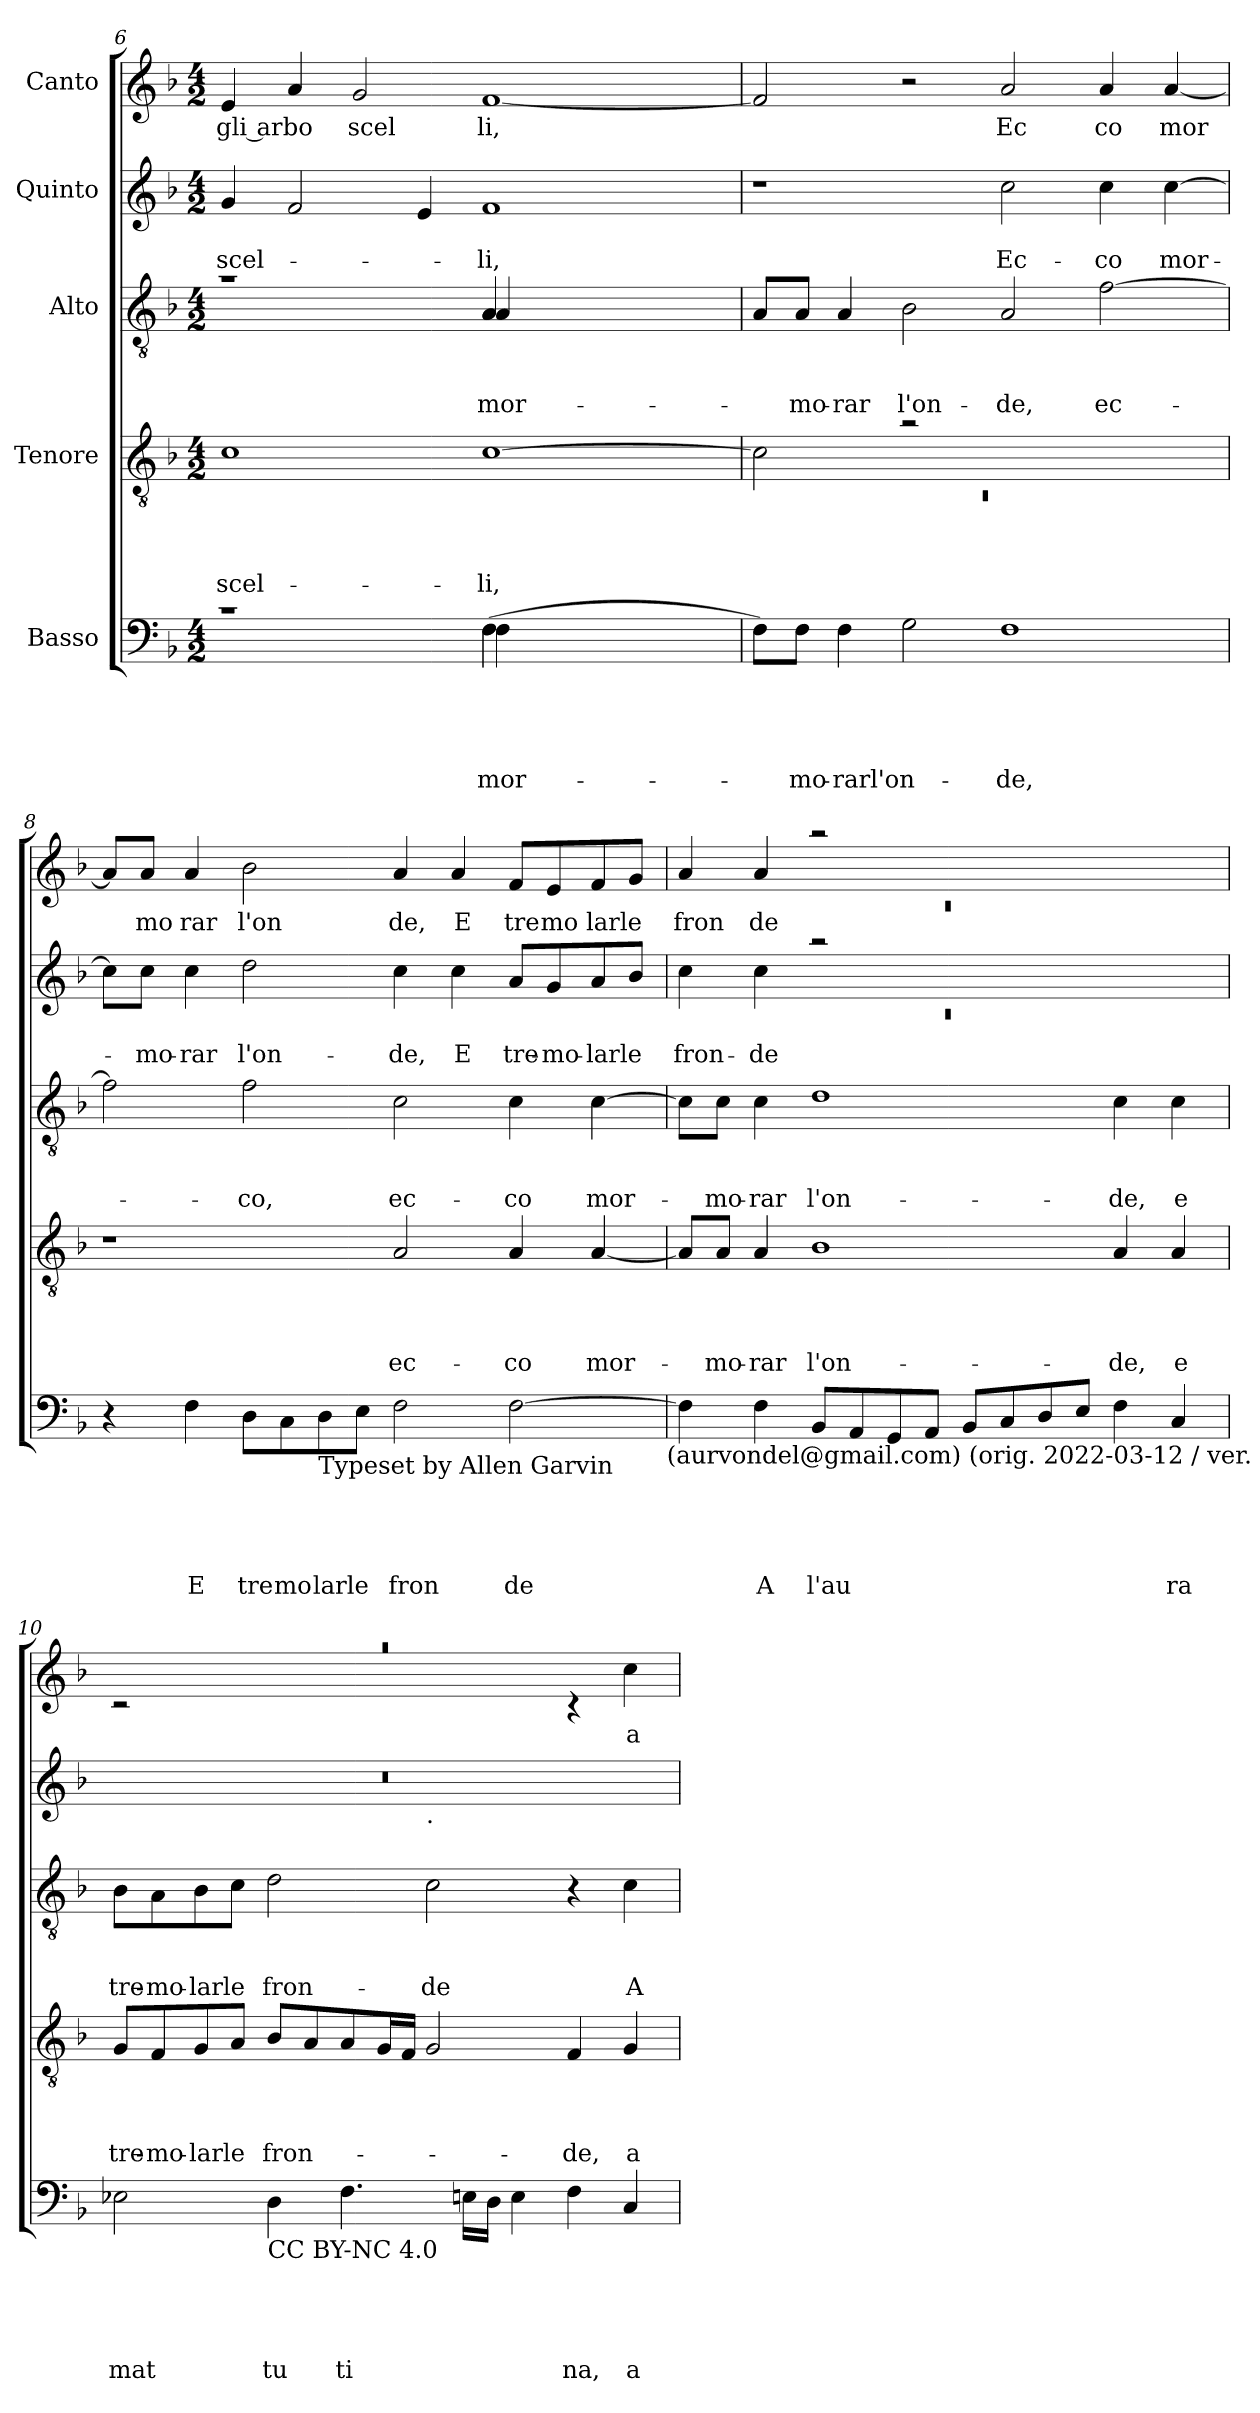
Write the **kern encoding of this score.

**kern	**text	**text	**text	**text	**text	**kern	**text	**text	**text	**text	**kern	**text	**text	**text	**kern	**text	**text	**kern	**text
*part5	*part5	*part5	*part5	*part5	*part5	*part4	*part4	*part4	*part4	*part4	*part3	*part3	*part3	*part3	*part2	*part2	*part2	*part1	*part1
*staff5	*staff5	*staff5	*staff5	*staff5	*staff5	*staff4	*staff4	*staff4	*staff4	*staff4	*staff3	*staff3	*staff3	*staff3	*staff2	*staff2	*staff2	*staff1	*staff1
*I"Basso	*	*	*	*	*	*I"Tenore	*	*	*	*	*I"Alto	*	*	*	*I"Quinto	*	*	*I"Canto	*
*clefF4	*	*	*	*	*	*clefGv2	*	*	*	*	*clefGv2	*	*	*	*clefG2	*	*	*clefG2	*
*k[b-]	*	*	*	*	*	*k[b-]	*	*	*	*	*k[b-]	*	*	*	*k[b-]	*	*	*k[b-]	*
*F:	*	*	*	*	*	*F:	*	*	*	*	*F:	*	*	*	*F:	*	*	*F:	*
*M4/2	*	*	*	*	*	*M4/2	*	*	*	*	*M4/2	*	*	*	*M4/2	*	*	*M4/2	*
=6	=6	=6	=6	=6	=6	=6	=6	=6	=6	=6	=6	=6	=6	=6	=6	=6	=6	=6	=6
*^	*	*	*	*	*	*	*	*	*	*	*	*	*	*	*	*	*	*	*
*	*^	*	*	*	*	*	*	*	*	*	*	*	*	*	*	*	*	*	*	*
!	!	!	!	!	!	!	!	!	!	!	!	!LO:LY:b	!	!	!	!	!	!	!LO:LY:b	!	!LO:LY:b:rj
*	*	*	*	*	*	*	*	*	*	*	*	*	*^	*	*	*	*	*	*	*	*
*	*	*	*	*	*	*	*	*	*	*	*	*	*	*^	*	*	*	*	*	*	*	*
1rc	1ryy	1ryy	.	.	.	.	.	1c	.	.	.	-scel-	1ra	1ryy	1ryy	.	.	.	4g/	.	-scel-	4e/	gli ar
!	!	!	!	!	!	!	!	!	!	!	!	!	!	!	!	!	!	!	!	!	!	!	!LO:LY:b
.	.	.	.	.	.	.	.	.	.	.	.	.	.	.	.	.	.	.	2f/	.	.	4a/	bo
!	!	!	!	!	!	!	!	!	!	!	!	!	!	!	!	!	!	!	!	!	!	!	!LO:LY:b
.	.	.	.	.	.	.	.	.	.	.	.	.	.	.	.	.	.	.	.	.	.	2g/	scel
.	.	.	.	.	.	.	.	.	.	.	.	.	.	.	.	.	.	.	4e/	.	.	.	.
!	!	!	!	!	!	!	!LO:LY:b	!	!	!	!	!	!	!	!	!	!	!	!	!	!	!	!
!	!	!	!	!	!	!	!LO:LY:b	!	!	!	!	!	!	!	!	!	!	!	!	!	!	!	!
!	!	!	!	!	!	!	!LO:LY:b	!	!	!	!	!LO:LY:b	!	!	!	!	!	!LO:LY:b	!	!	!	!	!
!	!	!	!	!	!	!	!	!	!	!	!	!	!	!	!	!	!	!LO:LY:b	!	!	!	!	!
!	!	!	!	!	!	!	!	!	!	!	!	!	!	!	!	!	!	!LO:LY:b	!	!	!LO:LY:b	!	!LO:LY:b
2F\	4F\	(>4F\	.	.	.	.	mor-	[>1c	.	.	.	-li,	2A/	4A/	4A/	.	.	mor-	1f	.	-li,	[<1f	li,
.	2ryy	2ryy	.	.	.	.	.	.	.	.	.	.	.	2ryy	2ryy	.	.	.	.	.	.	.	.
2ryy	.	.	.	.	.	.	.	.	.	.	.	.	2ryy	.	.	.	.	.	.	.	.	.	.
.	4ryy	4ryy	.	.	.	.	.	.	.	.	.	.	.	4ryy	4ryy	.	.	.	.	.	.	.	.
=7	=7	=7	=7	=7	=7	=7	=7	=7	=7	=7	=7	=7	=7	=7	=7	=7	=7	=7	=7	=7	=7	=7	=7
*	*	*	*	*	*	*	*	*^	*	*	*	*	*	*	*	*	*	*	*	*	*	*	*
!	!	!	!	!	!	!	!	!	!LO:N:vis=1	!	!	!	!	!	!	!	!	!	!	!	!	!	!	!
*v	*v	*v	*	*	*	*	*	*	*	*	*	*	*	*v	*v	*v	*	*	*	*	*	*	*	*
8F\L)	.	.	.	.	.	2c\]	0rC	.	.	.	.	8A/L	.	.	.	1r	.	.	2f/]	.
!	!	!	!	!	!LO:LY:b	!	!	!	!	!	!	!	!	!	!LO:LY:b	!	!	!	!	!
8F\J	.	.	.	.	-mo-	.	.	.	.	.	.	8A/J	.	.	-mo-	.	.	.	.	.
!	!	!	!	!	!LO:LY:b	!	!	!	!	!	!	!	!	!	!LO:LY:b	!	!	!	!	!
4F\	.	.	.	.	-rarl'on-	.	.	.	.	.	.	4A/	.	.	-rar	.	.	.	.	.
!	!	!	!	!	!	!	!	!	!	!	!	!	!	!	!LO:LY:b	!	!	!	!	!
2G\	.	.	.	.	.	2ra	.	.	.	.	.	2B-\	.	.	l'on-	.	.	.	2r	.
!	!	!	!	!	!LO:LY:b	!	!	!	!	!	!	!	!	!	!LO:LY:b	!	!	!LO:LY:b	!	!LO:LY:b
1F	.	.	.	.	-de,	1ryy	.	.	.	.	.	2A/	.	.	-de,	2cc\	.	Ec-	2a/	Ec
!	!	!	!	!	!	!	!	!	!	!	!	!	!	!	!LO:LY:b	!	!	!LO:LY:b	!	!LO:LY:b
.	.	.	.	.	.	.	.	.	.	.	.	[<2f\	.	.	ec-	4cc\	.	-co	4a/	co
!	!	!	!	!	!	!	!	!	!	!	!	!	!	!	!	!	!	!LO:LY:b	!	!LO:LY:b
.	.	.	.	.	.	.	.	.	.	.	.	.	.	.	.	[<4cc\	.	mor-	[<4a/	mor
*	*	*	*	*	*	*v	*v	*	*	*	*	*	*	*	*	*	*	*	*	*
!!LO:LB:g=z
=8	=8	=8	=8	=8	=8	=8	=8	=8	=8	=8	=8	=8	=8	=8	=8	=8	=8	=8	=8
4r	.	.	.	.	.	1r	.	.	.	.	2f\]	.	.	.	8cc\L]	.	.	8a/L]	.
!	!	!	!	!	!	!	!	!	!	!	!	!	!	!	!	!	!LO:LY:b	!	!LO:LY:b
.	.	.	.	.	.	.	.	.	.	.	.	.	.	.	8cc\J	.	-mo-	8a/J	mo
!	!	!	!	!	!LO:LY:b	!	!	!	!	!	!	!	!	!	!	!	!LO:LY:b	!	!LO:LY:b
4F\	.	.	.	.	E	.	.	.	.	.	.	.	.	.	4cc\	.	-rar	4a/	rar
!	!	!	!	!	!LO:LY:b	!	!	!	!	!	!	!	!	!LO:LY:b	!	!	!LO:LY:b	!	!LO:LY:b
8D\L	.	.	.	.	tre	.	.	.	.	.	2f\	.	.	-co,	2dd\	.	l'on-	2b-\	l'on
!	!	!	!	!	!LO:LY:b	!	!	!	!	!	!	!	!	!	!	!	!	!	!
8C\	.	.	.	.	mo	.	.	.	.	.	.	.	.	.	.	.	.	.	.
!LO:TX:b:t=Typeset by Allen Garvin	!	!	!	!	!	!	!	!	!	!	!	!	!	!	!	!	!	!	!
!	!	!	!	!	!LO:LY:b	!	!	!	!	!	!	!	!	!	!	!	!	!	!
8D\	.	.	.	.	larle	.	.	.	.	.	.	.	.	.	.	.	.	.	.
8E\J	.	.	.	.	.	.	.	.	.	.	.	.	.	.	.	.	.	.	.
!	!	!	!	!	!LO:LY:b	!	!	!	!	!LO:LY:b	!	!	!	!LO:LY:b	!	!	!LO:LY:b	!	!LO:LY:b
2F\	.	.	.	.	fron	2A/	.	.	.	ec-	2c\	.	.	ec-	4cc\	.	-de,	4a/	de,
!	!	!	!	!	!	!	!	!	!	!	!	!	!	!	!	!	!LO:LY:b	!	!LO:LY:b
.	.	.	.	.	.	.	.	.	.	.	.	.	.	.	4cc\	.	E	4a/	E
!	!	!	!	!	!LO:LY:b	!	!	!	!	!LO:LY:b	!	!	!	!LO:LY:b	!	!	!LO:LY:b	!	!LO:LY:b
[>2F\	.	.	.	.	de	4A/	.	.	.	-co	4c\	.	.	-co	8a/L	.	tre-	8f/L	tre
!	!	!	!	!	!	!	!	!	!	!	!	!	!	!	!	!	!LO:LY:b	!	!LO:LY:b
.	.	.	.	.	.	.	.	.	.	.	.	.	.	.	8g/	.	-mo-	8e/	mo
!	!	!	!	!	!	!	!	!	!	!LO:LY:b	!	!	!	!LO:LY:b	!	!	!LO:LY:b	!	!LO:LY:b
.	.	.	.	.	.	[<4A/	.	.	.	mor-	[>4c\	.	.	mor-	8a/	.	-larle	8f/	larle
.	.	.	.	.	.	.	.	.	.	.	.	.	.	.	8b-/J	.	.	8g/J	.
!LO:TX:b:t=(aurvondel@gmail.com) (orig. 2022-03-12 / ver. 2022-03-12)	!	!	!	!	!	!	!	!	!	!	!	!	!	!	!	!	!	!	!
=9	=9	=9	=9	=9	=9	=9	=9	=9	=9	=9	=9	=9	=9	=9	=9	=9	=9	=9	=9
*	*	*	*	*	*	*	*	*	*	*	*	*	*	*	*^	*	*	*^	*
!	!	!	!	!	!	!	!	!	!	!	!	!	!	!	!	!LO:N:vis=1	!	!LO:LY:b	!	!LO:N:vis=1	!LO:LY:b
4F\]	.	.	.	.	.	8A/L]	.	.	.	.	8c\L]	.	.	.	4cc\	0rc	.	fron-	4a/	0rc	fron
!	!	!	!	!	!	!	!	!	!	!LO:LY:b	!	!	!	!LO:LY:b	!	!	!	!	!	!	!
.	.	.	.	.	.	8A/J	.	.	.	-mo-	8c\J	.	.	-mo-	.	.	.	.	.	.	.
!	!	!	!	!	!LO:LY:b	!	!	!	!	!LO:LY:b	!	!	!	!LO:LY:b	!	!	!	!LO:LY:b	!	!	!LO:LY:b
4F\	.	.	.	.	A	4A/	.	.	.	-rar	4c\	.	.	-rar	4cc\	.	.	-de	4a/	.	de
!	!	!	!	!	!LO:LY:b	!	!	!	!	!LO:LY:b	!	!	!	!LO:LY:b	!	!	!	!	!	!	!
8BB-/L	.	.	.	.	l'au	1B-	.	.	.	l'on-	1d	.	.	l'on-	2raa	.	.	.	2raa	.	.
8AA/	.	.	.	.	.	.	.	.	.	.	.	.	.	.	.	.	.	.	.	.	.
8GG/	.	.	.	.	.	.	.	.	.	.	.	.	.	.	.	.	.	.	.	.	.
8AA/J	.	.	.	.	.	.	.	.	.	.	.	.	.	.	.	.	.	.	.	.	.
8BB-/L	.	.	.	.	.	.	.	.	.	.	.	.	.	.	1ryy	.	.	.	1ryy	.	.
8C/	.	.	.	.	.	.	.	.	.	.	.	.	.	.	.	.	.	.	.	.	.
8D/	.	.	.	.	.	.	.	.	.	.	.	.	.	.	.	.	.	.	.	.	.
8E/J	.	.	.	.	.	.	.	.	.	.	.	.	.	.	.	.	.	.	.	.	.
!	!	!	!	!	!	!	!	!	!	!LO:LY:b	!	!	!	!LO:LY:b	!	!	!	!	!	!	!
4F\	.	.	.	.	.	4A/	.	.	.	-de,	4c\	.	.	-de,	.	.	.	.	.	.	.
!	!	!	!	!	!LO:LY:b	!	!	!	!	!LO:LY:b	!	!	!	!LO:LY:b	!	!	!	!	!	!	!
4C/	.	.	.	.	ra	4A/	.	.	.	e	4c\	.	.	e	.	.	.	.	.	.	.
=10	=10	=10	=10	=10	=10	=10	=10	=10	=10	=10	=10	=10	=10	=10	=10	=10	=10	=10	=10	=10	=10
!	!	!	!	!	!LO:LY:b	!	!	!	!	!LO:LY:b	!	!	!	!LO:LY:b	!	!	!	!	!LO:N:vis=1	!	!
2E-X\	.	.	.	.	mat	8G/L	.	.	.	tre-	8B-\L	.	.	tre-	0r	1ryy	.	.	0raa	2rc	.
!	!	!	!	!	!	!	!	!	!	!LO:LY:b	!	!	!	!LO:LY:b	!	!	!	!	!	!	!
.	.	.	.	.	.	8F/	.	.	.	-mo-	8A\	.	.	-mo-	.	.	.	.	.	.	.
!	!	!	!	!	!	!	!	!	!	!LO:LY:b	!	!	!	!LO:LY:b	!	!	!	!	!	!	!
.	.	.	.	.	.	8G/	.	.	.	-larle	8B-\	.	.	-larle	.	.	.	.	.	.	.
.	.	.	.	.	.	8A/J	.	.	.	.	8c\J	.	.	.	.	.	.	.	.	.	.
!LO:TX:b:t=CC BY-NC 4.0	!	!	!	!	!	!	!	!	!	!	!	!	!	!	!	!	!	!	!	!	!
!	!	!	!	!	!LO:LY:b	!	!	!	!	!LO:LY:b	!	!	!	!LO:LY:b	!	!	!	!	!	!	!
4D\	.	.	.	.	tu	8B-/L	.	.	.	fron-	2d\	.	.	fron-	.	.	.	.	.	1ryy	.
.	.	.	.	.	.	8A/	.	.	.	.	.	.	.	.	.	.	.	.	.	.	.
!	!	!	!	!	!LO:LY:b	!	!	!	!	!	!	!	!	!	!	!	!	!	!	!	!
4.F\	.	.	.	.	ti	8A/	.	.	.	.	.	.	.	.	.	.	.	.	.	.	.
.	.	.	.	.	.	16G/L	.	.	.	.	.	.	.	.	.	.	.	.	.	.	.
.	.	.	.	.	.	16F/JJ	.	.	.	.	.	.	.	.	.	.	.	.	.	.	.
!	!	!	!	!	!	!	!	!	!	!	!	!	!	!	!	!LO:TX:b:t=.	!	!	!	!	!
!	!	!	!	!	!	!	!	!	!	!	!	!	!	!LO:LY:b	!	!	!	!	!	!	!
.	.	.	.	.	.	2G/	.	.	.	.	2c\	.	.	-de	.	1ryy	.	.	.	.	.
16En\LL	.	.	.	.	.	.	.	.	.	.	.	.	.	.	.	.	.	.	.	.	.
16D\JJ	.	.	.	.	.	.	.	.	.	.	.	.	.	.	.	.	.	.	.	.	.
4E\	.	.	.	.	.	.	.	.	.	.	.	.	.	.	.	.	.	.	.	.	.
!	!	!	!	!	!LO:LY:b	!	!	!	!	!LO:LY:b	!	!	!	!	!	!	!	!	!	!	!
4F\	.	.	.	.	na,	4F/	.	.	.	-de,	4r	.	.	.	.	.	.	.	.	4rc	.
!	!	!	!	!	!LO:LY:b	!	!	!	!	!LO:LY:b	!	!	!	!LO:LY:b	!	!	!	!	!	!	!LO:LY:b
4C/	.	.	.	.	a	4G/	.	.	.	a	4c\	.	.	A	.	.	.	.	.	4cc\	a
*	*	*	*	*	*	*	*	*	*	*	*	*	*	*	*v	*v	*	*	*	*	*
*	*	*	*	*	*	*	*	*	*	*	*	*	*	*	*	*	*	*v	*v	*
=	=	=	=	=	=	=	=	=	=	=	=	=	=	=	=	=	=	=	=
*-	*-	*-	*-	*-	*-	*-	*-	*-	*-	*-	*-	*-	*-	*-	*-	*-	*-	*-	*-
